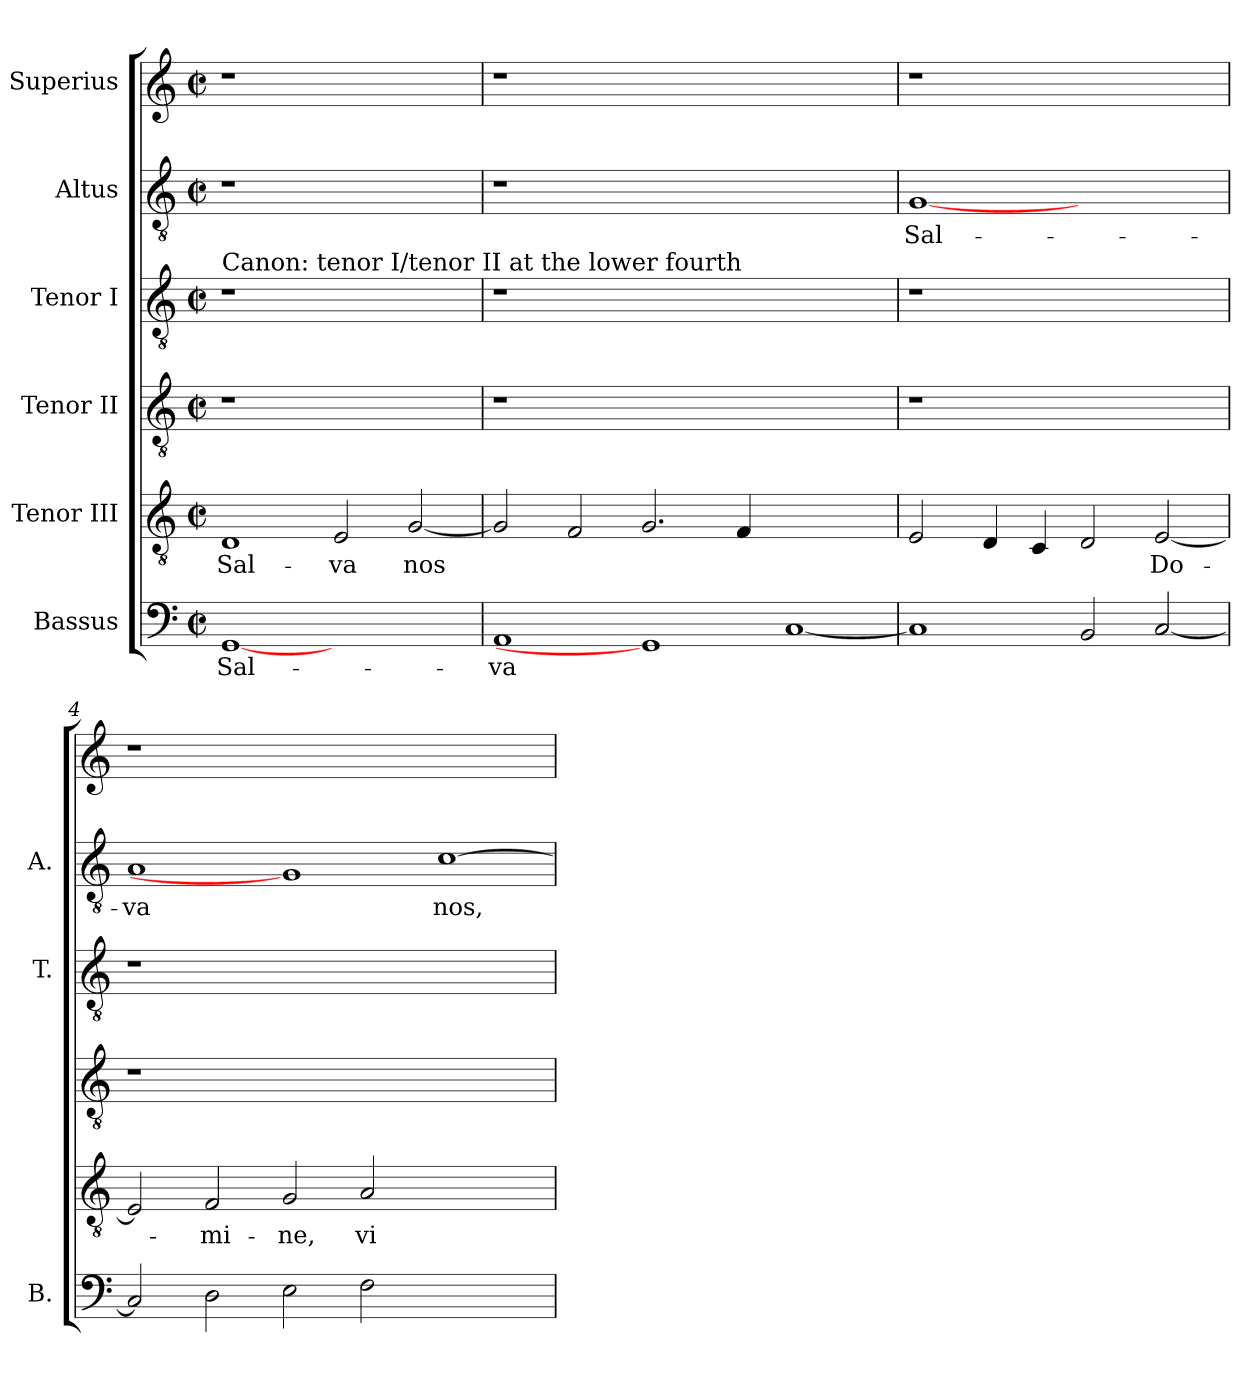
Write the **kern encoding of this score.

**kern	**text	**kern	**text	**kern	**kern	**kern	**text	**kern
*part6	*part6	*part5	*part5	*part4	*part3	*part2	*part2	*part1
*staff6	*staff6	*staff5	*staff5	*staff4	*staff3	*staff2	*staff2	*staff1
*I"Bassus	*	*I"Tenor III	*	*I"Tenor II	*I"Tenor I	*I"Altus	*	*I"Superius
*I'B.	*	*	*	*	*I'T.	*I'A.	*	*
!!LO:PB:g=z
*clefF4	*	*clefGv2	*	*clefGv2	*clefGv2	*clefGv2	*	*clefG2
*	*	*ITrd7c12	*	*ITrd7c12	*ITrd7c12	*ITrd7c12	*	*
*k[]	*	*k[]	*	*k[]	*k[]	*k[]	*	*k[]
*C:	*	*C:	*	*C:	*C:	*C:	*	*C:
*M2/2	*	*M2/2	*	*M2/2	*M2/2	*M2/2	*	*M2/2
*met(c|)	*	*met(c|)	*	*met(c|)	*met(c|)	*met(c|)	*	*met(c|)
=1	=1	=1	=1	=1	=1	=1	=1	=1
!	!LO:LY:b:color=#000000	!	!	!	!	!	!	!
!	!	!	!	!	!LO:TX:a:t=Canon&colon; tenor I/tenor II at the lower fourth	!	!	!
!	!	!	!LO:LY:b:color=#000000	!LO:N:vis=1	!LO:N:vis=1	!LO:N:vis=1	!	!LO:N:vis=1
[1GGi	Sal-	1DDi	Sal-	1r	1r	1r	.	1r
!	!	!	!LO:LY:b:color=#000000	!	!	!	!	!
1ryy	.	2EEi/	-va	1ryy	1ryy	1ryy	.	1ryy
!	!	!	!LO:LY:b:color=#000000	!	!	!	!	!
.	.	[<2GGi/	nos	.	.	.	.	.
=2	=2	=2	=2	=2	=2	=2	=2	=2
!	!LO:LY:b:color=#000000	!	!	!LO:N:vis=1	!LO:N:vis=1	!LO:N:vis=1	!	!LO:N:vis=1
1AAi	-va	2GGi/]	.	1r	1r	1r	.	1r
.	.	2FFi/	.	.	.	.	.	.
1GGi]	.	2.GGi/	.	0ryy	0ryy	0ryy	.	0ryy
.	.	4FFi/	.	.	.	.	.	.
[<1Ci	.	1ryy	.	.	.	.	.	.
=3	=3	=3	=3	=3	=3	=3	=3	=3
!	!	!	!	!LO:N:vis=1	!LO:N:vis=1	!	!	!
!	!	!	!	!	!	!	!LO:LY:b:color=#000000	!LO:N:vis=1
1Ci]	.	2EEi/	.	1r	1r	[1GGi	Sal-	1r
.	.	4DDi/	.	.	.	.	.	.
.	.	4CCi/	.	.	.	.	.	.
2BBi/	.	2DDi/	.	1ryy	1ryy	1ryy	.	1ryy
!	!	!	!LO:LY:b:color=#000000	!	!	!	!	!
[<2Ci/	.	[<2EEi/	Do-	.	.	.	.	.
=4	=4	=4	=4	=4	=4	=4	=4	=4
!	!	!	!	!LO:N:vis=1	!LO:N:vis=1	!	!	!
!	!	!	!	!	!	!	!LO:LY:b:color=#000000	!LO:N:vis=1
2Ci/]	.	2EEi/]	.	1r	1r	1AAi	-va	1r
!	!	!	!LO:LY:b:color=#000000	!	!	!	!	!
2Di\	.	2FFi/	-mi-	.	.	.	.	.
!	!	!	!LO:LY:b:color=#000000	!	!	!	!	!
2Ei\	.	2GGi/	-ne,	0ryy	0ryy	1GGi]	.	0ryy
!	!	!	!LO:LY:b:color=#000000	!	!	!	!	!
2Fi\	.	2AAi/	vi-	.	.	.	.	.
!	!	!	!	!	!	!	!LO:LY:b:color=#000000	!
1ryy	.	1ryy	.	.	.	[>1Ci	nos,	.
=	=	=	=	=	=	=	=	=
*-	*-	*-	*-	*-	*-	*-	*-	*-
